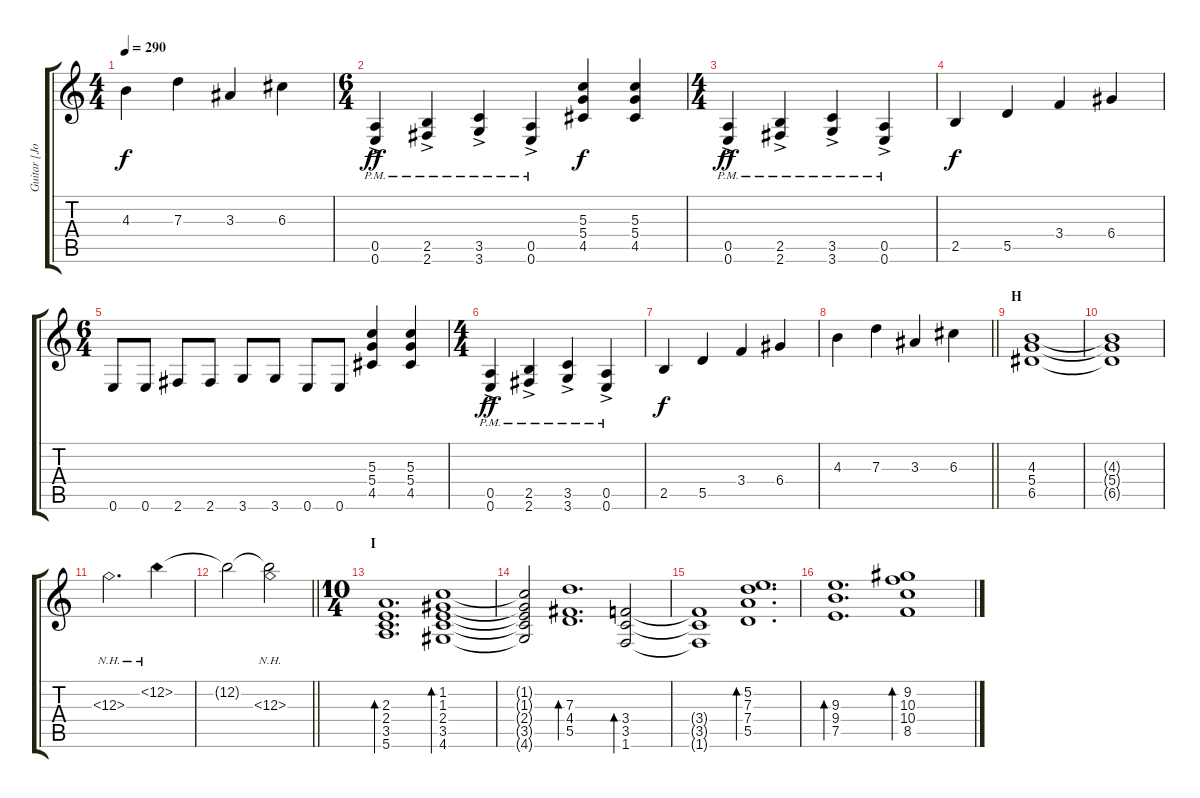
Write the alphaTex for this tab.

\track ("Guitar [John]" "Guitar [Jo") {instrument distortionguitar}
\staff {score tabs}
\tuning (E4 B3 G3 D3 A2 E2) {hide}
\ts (4 4)
\tempo 290
\clef g2
\ks c
4.3.4{dy f} 7.3.4 3.3.4 6.3.4 |
\ts (6 4)
(0.5{ac pm} 0.6{ac pm}).4{dy ff} (2.5{ac pm} 2.6{ac pm}).4 (3.5{ac pm} 3.6{ac pm}).4 (0.5{ac pm} 0.6{ac pm}).4 (5.3 5.4 4.5).4{dy f} (5.3 5.4 4.5).4 |
\ts (4 4)
(0.5{ac pm} 0.6{ac pm}).4{dy ff} (2.5{ac pm} 2.6{ac pm}).4 (3.5{ac pm} 3.6{ac pm}).4 (0.5{ac pm} 0.6{ac pm}).4 |
2.5.4{dy f} 5.5.4 3.4.4 6.4.4 |
\ts (6 4)
0.6.8 0.6.8 2.6.8 2.6.8 3.6.8 3.6.8 0.6.8 0.6.8 (5.3 5.4 4.5).4 (5.3 5.4 4.5).4 |
\ts (4 4)
(0.5{ac pm} 0.6{ac pm}).4{dy ff} (2.5{ac pm} 2.6{ac pm}).4 (3.5{ac pm} 3.6{ac pm}).4 (0.5{ac pm} 0.6{ac pm}).4 |
2.5.4{dy f} 5.5.4 3.4.4 6.4.4 |
\barLineRight lightlight
4.3.4 7.3.4 3.3.4 6.3.4 |
\section ("" "H")
(4.3 5.4 6.5).1 |
(4.3{t} 5.4{t} 6.5{t}).1 |
12.3{nh}.2{d} 12.2{nh}.4 |
\barLineRight lightlight
12.2{t}.2 (12.2{t} 12.3{nh}).2 |
\ts (10 4)
\section ("" "I")
(2.3 2.4 3.5 5.6).1{d bd 240 volume 14 instrument electricguitarjazz} (1.2 1.3 2.4 3.5 4.6).1{bd 240} |
(1.2{t} 1.3{t} 2.4{t} 3.5{t} 4.6{t}).2 (7.3 4.4 5.5).1{d bd 240} (3.4 3.5 1.6).2{bd 240} |
(3.4{t} 3.5{t} 1.6{t}).1 (5.2 7.3 7.4 5.5).1{d bd 240} |
(9.3 9.4 7.5).1{d bd 240} (9.2 10.3 10.4 8.5).1{bd 240}
